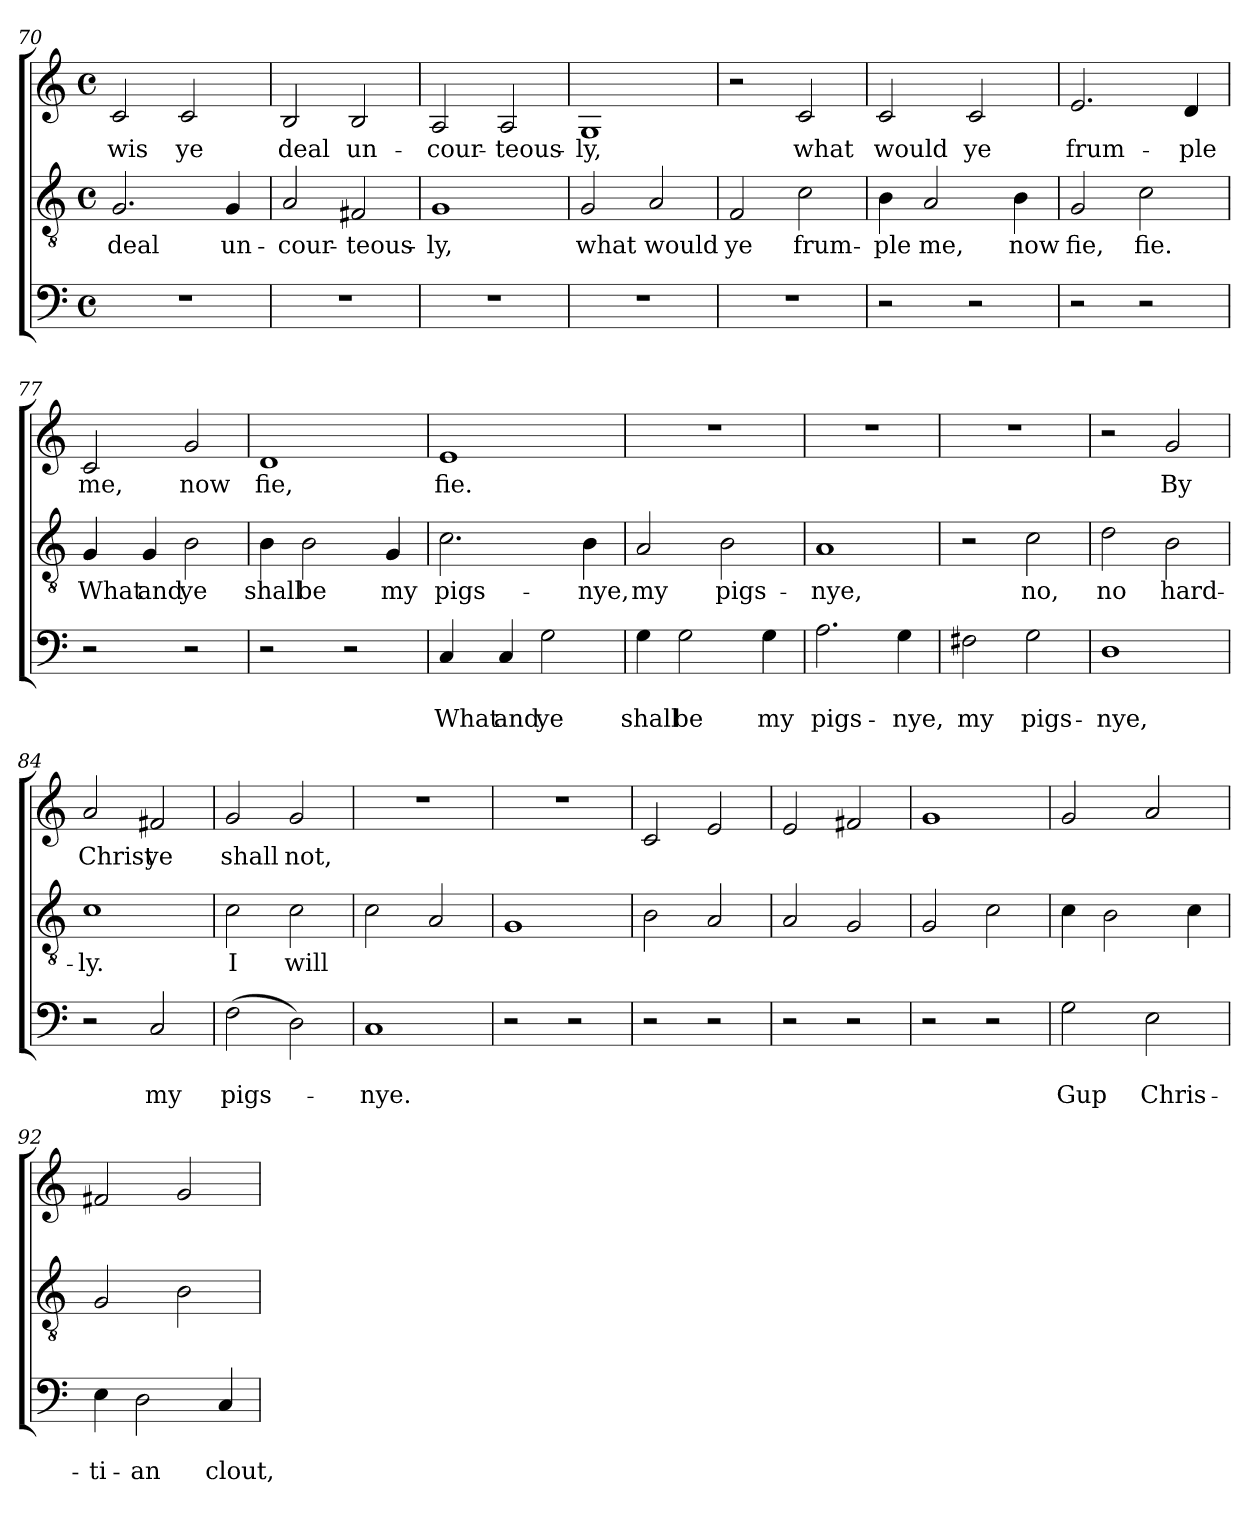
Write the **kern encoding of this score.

**kern	**text	**text	**kern	**text	**kern	**text
*part3	*part3	*part3	*part2	*part2	*part1	*part1
*staff3	*staff3	*staff3	*staff2	*staff2	*staff1	*staff1
*clefF4	*	*	*clefGv2	*	*clefG2	*
*k[]	*	*	*k[]	*	*k[]	*
*C:	*	*	*C:	*	*C:	*
*M4/4	*	*	*M4/4	*	*M4/4	*
*met(c)	*	*	*met(c)	*	*met(c)	*
=70	=70	=70	=70	=70	=70	=70
!	!	!	!	!LO:LY:b	!	!LO:LY:b
1r	.	.	2.G/	deal	2c/	wis
!	!	!	!	!	!	!LO:LY:b
.	.	.	.	.	2c/	ye
!	!	!	!	!LO:LY:b	!	!
.	.	.	4G/	un-	.	.
=71	=71	=71	=71	=71	=71	=71
!	!	!	!	!LO:LY:b	!	!LO:LY:b
1r	.	.	2A/	-cour-	2B/	deal
!	!	!	!	!LO:LY:b	!	!LO:LY:b
.	.	.	2F#X/	-teous-	2B/	un-
=72	=72	=72	=72	=72	=72	=72
!	!	!	!	!LO:LY:b	!	!LO:LY:b
1r	.	.	1G	-ly,	2A/	-cour-
!	!	!	!	!	!	!LO:LY:b
.	.	.	.	.	2A/	-teous-
=73	=73	=73	=73	=73	=73	=73
!	!	!	!	!LO:LY:b	!	!LO:LY:b
1r	.	.	2G/	what	1G	-ly,
!	!	!	!	!LO:LY:b	!	!
.	.	.	2A/	would	.	.
!!LO:LB:g=z
=74	=74	=74	=74	=74	=74	=74
!	!	!	!	!LO:LY:b	!	!
1r	.	.	2F/	ye	2r	.
!	!	!	!	!LO:LY:b	!	!LO:LY:b
.	.	.	2c\	frum-	2c/	what
=75	=75	=75	=75	=75	=75	=75
!	!	!	!	!LO:LY:b	!	!LO:LY:b
2r	.	.	4B\	-ple	2c/	would
!	!	!	!	!LO:LY:b	!	!
.	.	.	2A/	me,	.	.
!	!	!	!	!	!	!LO:LY:b
2r	.	.	.	.	2c/	ye
!	!	!	!	!LO:LY:b	!	!
.	.	.	4B\	now	.	.
!!LO:PB:g=z
=76	=76	=76	=76	=76	=76	=76
!	!	!	!	!LO:LY:b	!	!LO:LY:b
2r	.	.	2G/	fie,	2.e/	frum-
!	!	!	!	!LO:LY:b	!	!
2r	.	.	2c\	fie.	.	.
!	!	!	!	!	!	!LO:LY:b
.	.	.	.	.	4d/	-ple
!!LO:LB:g=z
=77	=77	=77	=77	=77	=77	=77
!	!	!	!	!LO:LY:b	!	!LO:LY:b
2r	.	.	4G/	What	2c/	me,
!	!	!	!	!LO:LY:b	!	!
.	.	.	4G/	and	.	.
!	!	!	!	!LO:LY:b	!	!LO:LY:b
2r	.	.	2B\	ye	2g/	now
!!LO:LB:g=z
=78	=78	=78	=78	=78	=78	=78
!	!	!	!	!LO:LY:b	!	!LO:LY:b
2r	.	.	4B\	shall	1d	fie,
!	!	!	!	!LO:LY:b	!	!
.	.	.	2B\	be	.	.
2r	.	.	.	.	.	.
!	!	!	!	!LO:LY:b	!	!
.	.	.	4G/	my	.	.
!!LO:LB:g=z
=79	=79	=79	=79	=79	=79	=79
!	!	!LO:LY:b	!	!LO:LY:b	!	!LO:LY:b
4C/	.	What	2.c\	pigs-	1e	fie.
!	!	!LO:LY:b	!	!	!	!
4C/	.	and	.	.	.	.
!	!	!LO:LY:b	!	!	!	!
2G\	.	ye	.	.	.	.
!	!	!	!	!LO:LY:b	!	!
.	.	.	4B\	-nye,	.	.
!!LO:LB:g=z
=80	=80	=80	=80	=80	=80	=80
!	!	!LO:LY:b	!	!LO:LY:b	!	!
4G\	.	shall	2A/	my	1r	.
!	!	!LO:LY:b	!	!	!	!
2G\	.	be	.	.	.	.
!	!	!	!	!LO:LY:b	!	!
.	.	.	2B\	pigs-	.	.
!	!	!LO:LY:b	!	!	!	!
4G\	.	my	.	.	.	.
=81	=81	=81	=81	=81	=81	=81
!	!	!LO:LY:b	!	!LO:LY:b	!	!
2.A\	.	pigs-	1A	-nye,	1r	.
!	!	!LO:LY:b	!	!	!	!
4G\	.	-nye,	.	.	.	.
=82	=82	=82	=82	=82	=82	=82
!	!	!LO:LY:b	!	!	!	!
2F#X\	.	my	2r	.	1r	.
!	!	!LO:LY:b	!	!LO:LY:b	!	!
2G\	.	pigs-	2c\	no,	.	.
=83	=83	=83	=83	=83	=83	=83
!	!	!LO:LY:b	!	!LO:LY:b	!	!
1D	.	-nye,	2d\	no	2r	.
!	!	!	!	!LO:LY:b	!	!LO:LY:b
.	.	.	2B\	hard-	2g/	By
=84	=84	=84	=84	=84	=84	=84
!	!	!	!	!LO:LY:b	!	!LO:LY:b
2r	.	.	1c	-ly.	2a/	Christ
!	!	!LO:LY:b	!	!	!	!LO:LY:b
2C/	.	my	.	.	2f#X/	ye
=85	=85	=85	=85	=85	=85	=85
!	!	!LO:LY:b	!	!LO:LY:b	!	!LO:LY:b
(>2F\	.	pigs-	2c\	I	2g/	shall
!	!	!	!	!LO:LY:b	!	!LO:LY:b
2D\)	.	.	2c\	will	2g/	not,
=86	=86	=86	=86	=86	=86	=86
!	!	!LO:LY:b	!	!	!	!
1C	.	-nye.	2c\	.	1r	.
.	.	.	2A/	.	.	.
!!LO:LB:g=z
=87	=87	=87	=87	=87	=87	=87
2r	.	.	1G	.	1r	.
2r	.	.	.	.	.	.
=88	=88	=88	=88	=88	=88	=88
2r	.	.	2B\	.	2c/	.
2r	.	.	2A/	.	2e/	.
=89	=89	=89	=89	=89	=89	=89
2r	.	.	2A/	.	2e/	.
2r	.	.	2G/	.	2f#X/	.
=90	=90	=90	=90	=90	=90	=90
2r	.	.	2G/	.	1g	.
2r	.	.	2c\	.	.	.
=91	=91	=91	=91	=91	=91	=91
!	!	!LO:LY:b	!	!	!	!
2G\	.	Gup	4c\	.	2g/	.
.	.	.	2B\	.	.	.
!	!	!LO:LY:b	!	!	!	!
2E\	.	Chris-	.	.	2a/	.
.	.	.	4c\	.	.	.
=92	=92	=92	=92	=92	=92	=92
!	!	!LO:LY:b	!	!	!	!
4E\	.	-ti-	2G/	.	2f#X/	.
!	!	!LO:LY:b	!	!	!	!
2D\	.	-an	.	.	.	.
.	.	.	2B\	.	2g/	.
!	!	!LO:LY:b	!	!	!	!
4C/	.	clout,	.	.	.	.
=	=	=	=	=	=	=
*-	*-	*-	*-	*-	*-	*-
